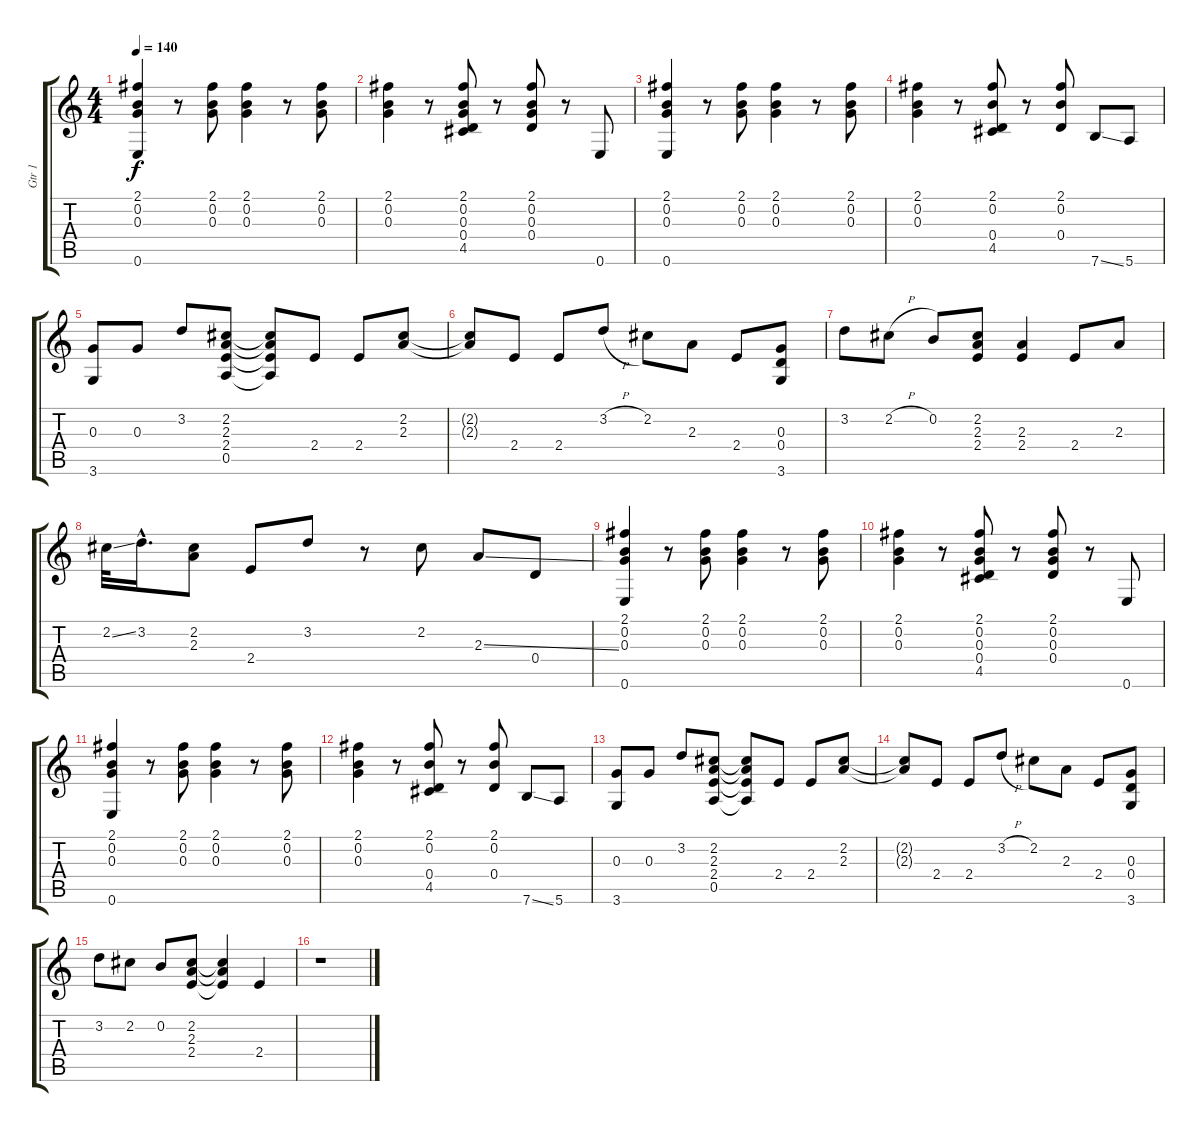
\track ("Gtr 1" "Gtr 1") {instrument electricguitarclean}
\staff {score tabs}
\tuning (E4 B3 G3 D3 A2 E2) {hide}
\ts (4 4)
\tempo 140
\clef g2
\ks c
(2.1 0.2 0.3 0.6).4{dy f} r.8 (2.1 0.2 0.3).8 (2.1 0.2 0.3).4 r.8 (2.1 0.2 0.3).8 |
(2.1 0.2 0.3).4 r.8 (2.1 0.2 0.3 0.4 4.5).8 r.8 (2.1 0.2 0.3 0.4).8 r.8 0.6.8 |
(2.1 0.2 0.3 0.6).4 r.8 (2.1 0.2 0.3).8 (2.1 0.2 0.3).4 r.8 (2.1 0.2 0.3).8 |
(2.1 0.2 0.3).4 r.8 (2.1 0.2 0.4 4.5).8 r.8 (2.1 0.2 0.4).8 7.6{ss}.8 5.6.8 |
(0.3 3.6).8 0.3.8 3.2.8 (2.2 2.3 2.4 0.5).8 (2.2{t} 2.3{t} 2.4{t} 0.5{t}).8 2.4.8 2.4.8 (2.2 2.3).8 |
(2.2{t} 2.3{t}).8 2.4.8 2.4.8 3.2{h}.8 2.2.8 2.3.8 2.4.8 (0.3 0.4 3.6).8 |
3.2.8 2.2{h}.8 0.2.8 (2.2 2.3 2.4).8 (2.3 2.4).4 2.4.8 2.3.8 |
2.2{ss}.32 3.2{hac}.16{d} (2.2 2.3).8 2.4.8 3.2.8 r.8 2.2.8 2.3{ss}.8 0.4.8 |
(2.1 0.2 0.3 0.6).4 r.8 (2.1 0.2 0.3).8 (2.1 0.2 0.3).4 r.8 (2.1 0.2 0.3).8 |
(2.1 0.2 0.3).4 r.8 (2.1 0.2 0.3 0.4 4.5).8 r.8 (2.1 0.2 0.3 0.4).8 r.8 0.6.8 |
(2.1 0.2 0.3 0.6).4 r.8 (2.1 0.2 0.3).8 (2.1 0.2 0.3).4 r.8 (2.1 0.2 0.3).8 |
(2.1 0.2 0.3).4 r.8 (2.1 0.2 0.4 4.5).8 r.8 (2.1 0.2 0.4).8 7.6{ss}.8 5.6.8 |
(0.3 3.6).8 0.3.8 3.2.8 (2.2 2.3 2.4 0.5).8 (2.2{t} 2.3{t} 2.4{t} 0.5{t}).8 2.4.8 2.4.8 (2.2 2.3).8 |
(2.2{t} 2.3{t}).8 2.4.8 2.4.8 3.2{h}.8 2.2.8 2.3.8 2.4.8 (0.3 0.4 3.6).8 |
3.2.8 2.2.8 0.2.8 (2.2 2.3 2.4).8 (2.2{t} 2.3{t} 2.4{t}).4 2.4.4 |
r.1
